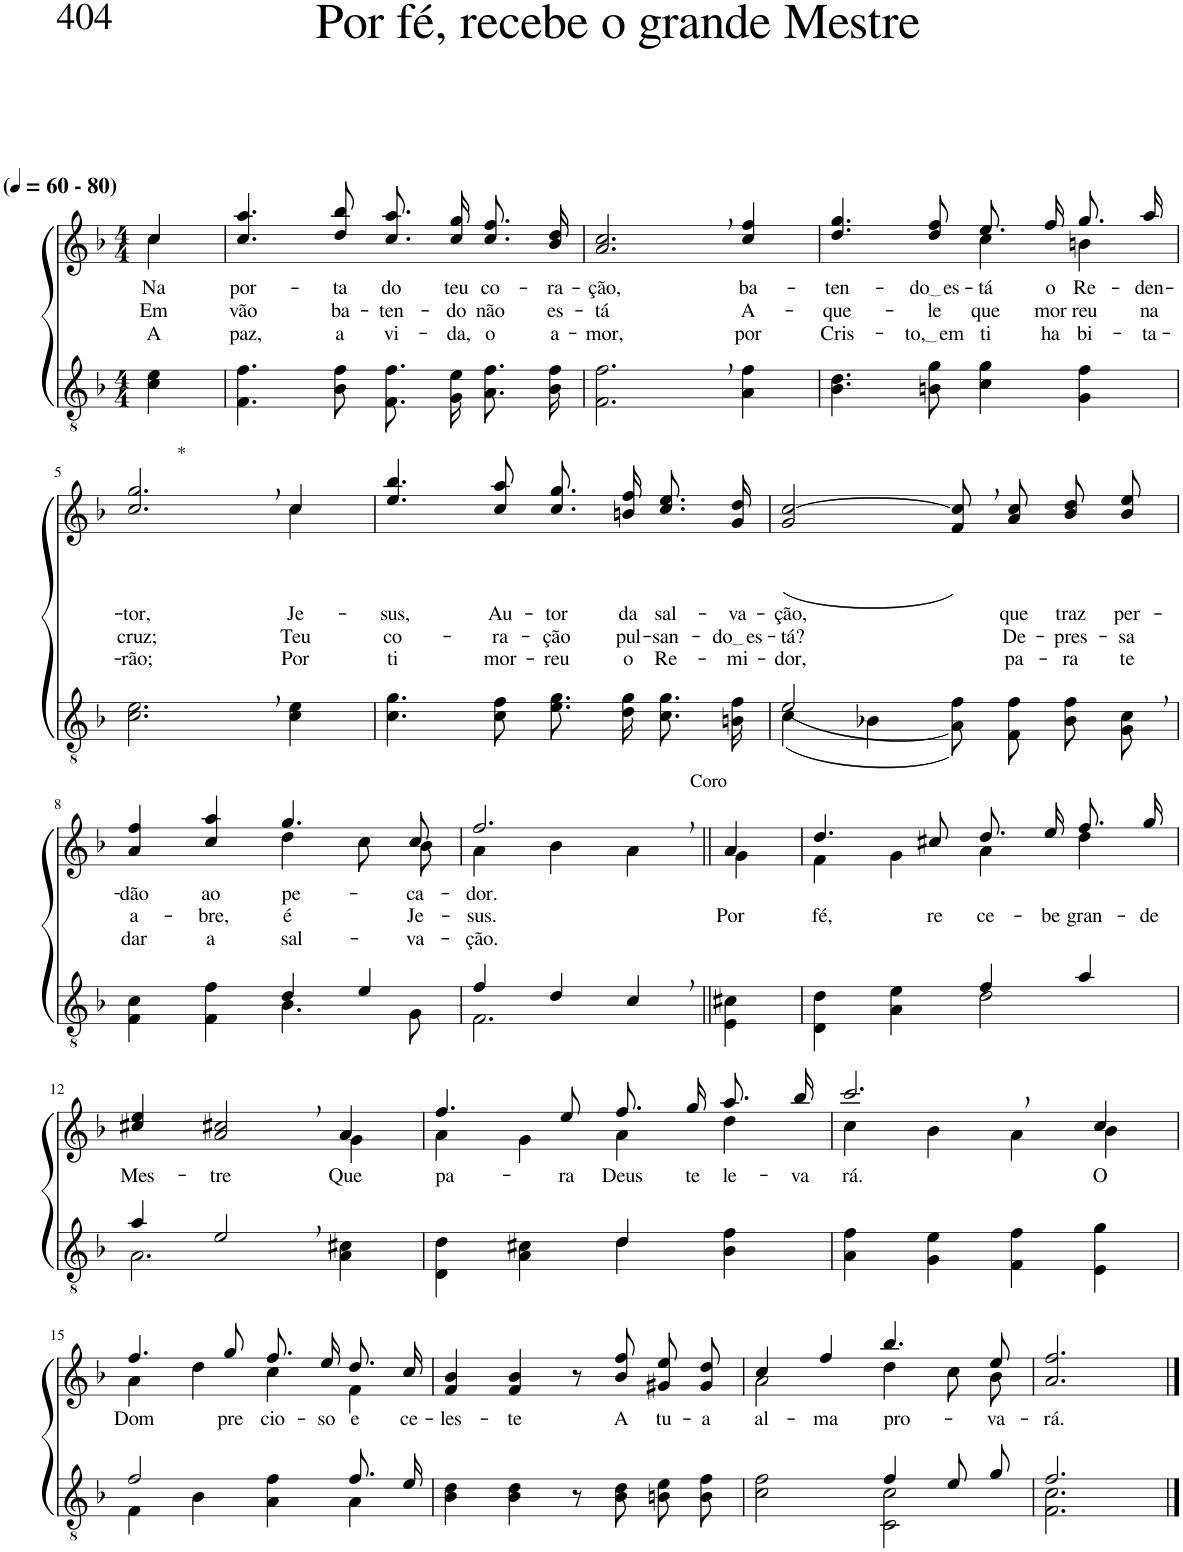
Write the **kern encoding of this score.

**kern	**kern	**text	**text	**text
*part2	*part1	*part1	*part1	*part1
*staff2	*staff1	*staff1	*staff1	*staff1
*I"Parte III e IV	*I"Parte I e II	*	*	*
*clefGv2	*clefG2	*	*	*
*Trd5c9	*Trd5c9	*	*	*
*k[b-]	*k[b-]	*	*	*
*M4/4	*M4/4	*	*	*
*MM60	*MM60	*	*	*
=1	=1	=1	=1	=1
!	!LO:TX:a:B:t=(	!	!	!
!	!LO:TX:a:B:t=- 80)	!	!	!
!	!	!LO:LY:b	!LO:LY:b	!LO:LY:b
*	*^	*	*	*
4c\ 4e\	4cc\	4cc/	Na	Em	A
=2	=2	=2	=2	=2	=2
!	!	!	!LO:LY:b	!LO:LY:b	!LO:LY:b
*	*v	*v	*	*	*
4.F\ 4.f\	4.cc/ 4.aa/	por-	vão	paz,
!	!	!LO:LY:b	!LO:LY:b	!LO:LY:b
8B-\ 8f\	8dd/ 8bb-/	-ta	ba-	a
!	!	!LO:LY:b	!LO:LY:b	!LO:LY:b
8.F\ 8.f\L	8.cc\ 8.aa\L	do	-ten-	vi-
!	!	!LO:LY:b	!LO:LY:b	!LO:LY:b
16G\ 16e\Jk	16cc\ 16gg\Jk	teu	-do	-da,
!	!	!LO:LY:b	!LO:LY:b	!LO:LY:b
8.A\ 8.f\L	8.cc\ 8.ff\L	co-	não	o
!	!	!LO:LY:b	!LO:LY:b	!LO:LY:b
16B-\ 16f\Jk	16b-\ 16dd\Jk	-ra-	es-	a-
=3	=3	=3	=3	=3
!	!	!LO:LY:b	!LO:LY:b	!LO:LY:b
2.F\, 2.f\,	2.a/, 2.cc/,	-ção,	-tá	-mor,
!	!	!LO:LY:b	!LO:LY:b	!LO:LY:b
4A\ 4f\	4cc/ 4ff/	ba-	A-	por
=4	=4	=4	=4	=4
!	!	!LO:LY:b	!LO:LY:b	!LO:LY:b
*	*^	*	*	*
4.B-\ 4.d\	4.dd/ 4.gg/	2ryy	-ten-	-que-	Cris-
!	!	!	!LO:LY:b	!LO:LY:b	!LO:LY:b
8Bn\ 8g\	8dd/ 8ff/	.	do es	-le	to, em
!	!	!	!LO:LY:b	!	!
!	!	!	!	!LO:LY:b	!LO:LY:b
4c\ 4g\	8.ee/L	4cc\	.	que	-ti
!	!	!	!LO:LY:b	!LO:LY:b	!LO:LY:b
.	16ff/Jk	.	o	mor-	ha-
!	!	!	!LO:LY:b	!LO:LY:b	!LO:LY:b
4G\ 4f\	8.gg/L	4bn\	Re-	-reu	-bi-
!	!	!	!LO:LY:b	!LO:LY:b	!LO:LY:b
.	16aa/Jk	.	-den-	na	-ta-
!!LO:LB:g=z	!!
=5	=5	=5	=5	=5	=5
!	!LO:TX:a:t=*	!	!	!	!
!	!	!	!LO:LY:b	!LO:LY:b	!LO:LY:b
2.c\, 2.e\,	2.cc/, 2.gg/,	2.ryy	-tor,	cruz;	-rão;
!	!	!	!LO:LY:b	!LO:LY:b	!LO:LY:b
4c\ 4e\	4cc/	4cc\	Je-	Teu	Por
=6	=6	=6	=6	=6	=6
!	!	!	!LO:LY:b	!LO:LY:b	!LO:LY:b
*	*v	*v	*	*	*
4.c\ 4.g\	4.ee/ 4.bb-/	-sus,	co-	ti
!	!	!LO:LY:b	!LO:LY:b	!LO:LY:b
8c\ 8f\	8cc/ 8aa/	Au-	-ra-	mor-
!	!	!LO:LY:b	!LO:LY:b	!LO:LY:b
8.e\ 8.g\L	8.cc\ 8.gg\L	-tor	-ção	-reu
!	!	!LO:LY:b	!LO:LY:b	!LO:LY:b
16d\ 16g\Jk	16bn\ 16ff\Jk	da	pul-	o
!	!	!LO:LY:b	!LO:LY:b	!LO:LY:b
8.c\ 8.g\L	8.cc\ 8.ee\L	sal-	-san-	Re-
!	!	!LO:LY:b	!LO:LY:b	!LO:LY:b
16Bn\ 16f\Jk	16g\ 16dd\Jk	-va-	do es	-mi-
=7	=7	=7	=7	=7
*^	*	*	*	*
!	!	!	!LO:LY:b	!LO:LY:b	!LO:LY:b
(2e/	(4c\	(2g/ [2cc/	-ção,	-tá?	-dor,
.	4B-X\	.	.	.	.
2ryy	8A\ 8f\L))	8f,/ 8cc],/L)	.	.	.
!	!	!	!LO:LY:b	!LO:LY:b	!LO:LY:b
.	8F\ 8f\J	8a/ 8cc/J	que	De-	pa-
!	!	!	!LO:LY:b	!LO:LY:b	!LO:LY:b
.	8B-\ 8f\L	8b-\ 8dd\L	traz	-pres-	-ra
!	!	!	!LO:LY:b	!LO:LY:b	!LO:LY:b
.	8G\ 8c\J	8b-\ 8ee\J	per-	-sa	te
!!LO:LB:g=z
=8	=8	=8	=8	=8	=8
!	!	!	!LO:LY:b	!LO:LY:b	!LO:LY:b
*	*	*^	*	*	*
2ryy	4F\ 4c\	4a/ 4ff/	2ryy	-dão	a-	dar
!	!	!	!	!LO:LY:b	!LO:LY:b	!LO:LY:b
.	4F\ 4f\	4cc/ 4aa/	.	ao	-bre,	a
!	!	!	!	!LO:LY:b	!LO:LY:b	!LO:LY:b
4d/	4.B-\	4.gg/	4dd\	pe-	é	sal-
4e/	.	.	8cc\L	.	.	.
!	!	!	!	!LO:LY:b	!LO:LY:b	!LO:LY:b
.	8G\	8cc/	8b-\J	ca-	Je-	va-
=9	=9	=9	=9	=9	=9	=9
!	!	!	!	!LO:LY:b	!LO:LY:b	!LO:LY:b
4f/	2.F\	2.ff,/	4a\	-dor.	-sus.	-ção.
4d/	.	.	4b-\	.	.	.
!	!	!	!LO:TX:a:t=Coro	!	!	!
4c,/	.	.	4a\	.	.	.
*v	*v	*	*	*	*	*
=10||	=10||	=10||	=10||	=10||	=10||
!	!	!	!	!LO:LY:b	!
4E\ 4c#X\	4a/	4g\	.	Por	.
=11	=11	=11	=11	=11	=11
*^	*	*	*	*	*
!	!	!	!	!	!LO:LY:b	!
2ryy	4D\ 4d\	4.dd/	4f\	.	fé,	.
.	4A\ 4e\	.	4g\	.	.	.
!	!	!	!	!	!LO:LY:b	!
.	.	8cc#X/	.	.	re-	.
!	!	!	!	!	!LO:LY:b	!
4f/	2d\	8.dd/L	4a\	.	-ce-	.
!	!	!	!	!	!LO:LY:b	!
.	.	16ee/Jk	.	.	-be	.
!	!	!	!	!	!LO:LY:b	!
4a/	.	8.ff/L	4dd\	.	gran-	.
!	!	!	!	!	!LO:LY:b	!
.	.	16gg/Jk	.	.	-de	.
!!LO:LB:g=z	!!
=12	=12	=12	=12	=12	=12	=12
!	!	!	!	!LO:LY:b	!	!
4a/	2.A\	4cc#X/ 4ee/	2.ryy	Mes-	.	.
!	!	!	!	!LO:LY:b	!	!
2e,/	.	2a/, 2cc#X/,	.	-tre	.	.
!	!	!	!	!LO:LY:b	!	!
4ryy	4A\ 4c#X\	4a/	4g\	Que	.	.
=13	=13	=13	=13	=13	=13	=13
!	!	!	!	!LO:LY:b	!	!
2ryy	4D\ 4d\	4.ff/	4a\	pa-	.	.
.	4A\ 4c#X\	.	4g\	.	.	.
!	!	!	!	!LO:LY:b	!	!
.	.	8ee/	.	-ra	.	.
!	!	!	!	!LO:LY:b	!	!
4d/	4d\	8.ff/L	4a\	Deus	.	.
!	!	!	!	!LO:LY:b	!	!
.	.	16gg/Jk	.	te	.	.
!	!	!	!	!LO:LY:b	!	!
4ryy	4B-\ 4f\	8.aa/L	4dd\	le-	.	.
!	!	!	!	!LO:LY:b	!	!
.	.	16bb-/Jk	.	-va-	.	.
*v	*v	*	*	*	*	*
=14	=14	=14	=14	=14	=14
!	!	!	!LO:LY:b	!	!
4A\ 4f\	2.ccc,/	4cc\	-rá.	.	.
4G\ 4e\	.	4b-\	.	.	.
4F\ 4f\	.	4a\	.	.	.
!	!	!	!LO:LY:b	!	!
4E\ 4g\	4cc/	4b-\	O	.	.
!!LO:LB:g=z	!!
=15	=15	=15	=15	=15	=15
*^	*	*	*	*	*
!	!	!	!	!LO:LY:b	!	!
2f/	4F\	4.ff/	4a\	Dom	.	.
.	4B-\	.	4dd\	.	.	.
!	!	!	!	!LO:LY:b	!	!
.	.	8gg/	.	pre-	.	.
!	!	!	!	!LO:LY:b	!	!
4ryy	4A\ 4f\	8.ff/L	4cc\	-cio-	.	.
!	!	!	!	!LO:LY:b	!	!
.	.	16ee/Jk	.	-so	.	.
!	!	!	!	!LO:LY:b	!	!
8.f/L	4A\	8.dd/L	4f\	e	.	.
!	!	!	!	!LO:LY:b	!	!
16e/Jk	.	16cc/Jk	.	ce-	.	.
*v	*v	*	*	*	*	*
*	*v	*v	*	*	*
=16	=16	=16	=16	=16
!	!	!LO:LY:b	!	!
4B-\ 4d\	4f/ 4b-/	-les-	.	.
!	!	!LO:LY:b	!	!
4B-\ 4d\	4f/ 4b-/	-te	.	.
8r	8r	.	.	.
!	!	!LO:LY:b	!	!
8B-\ 8d\	8b-/ 8ff/	A	.	.
!	!	!LO:LY:b	!	!
8Bn\ 8e\L	8g#X\ 8ee\L	tu-	.	.
!	!	!LO:LY:b	!	!
8B\ 8f\J	8g#\ 8dd\J	-a	.	.
=17	=17	=17	=17	=17
*^	*^	*	*	*
!	!	!	!	!LO:LY:b	!	!
2ryy	2c\ 2f\	4cc/	2a\	al-	.	.
!	!	!	!	!LO:LY:b	!	!
.	.	4ff/	.	-ma	.	.
!	!	!	!	!LO:LY:b	!	!
4f/	2C\ 2c\	4.bb-/	4dd\	pro-	.	.
8e/L	.	.	8cc\L	.	.	.
!	!	!	!	!LO:LY:b	!	!
8g/J	.	8ee/	8b-\J	-va-	.	.
=18	=18	=18	=18	=18	=18	=18
!	!	!	!	!LO:LY:b	!	!
*	*	*v	*v	*	*	*
2.f/	2.F\ 2.c\	2.a/ 2.ff/	-rá.	.	.
*v	*v	*	*	*	*
==	==	==	==	==
*-	*-	*-	*-	*-
